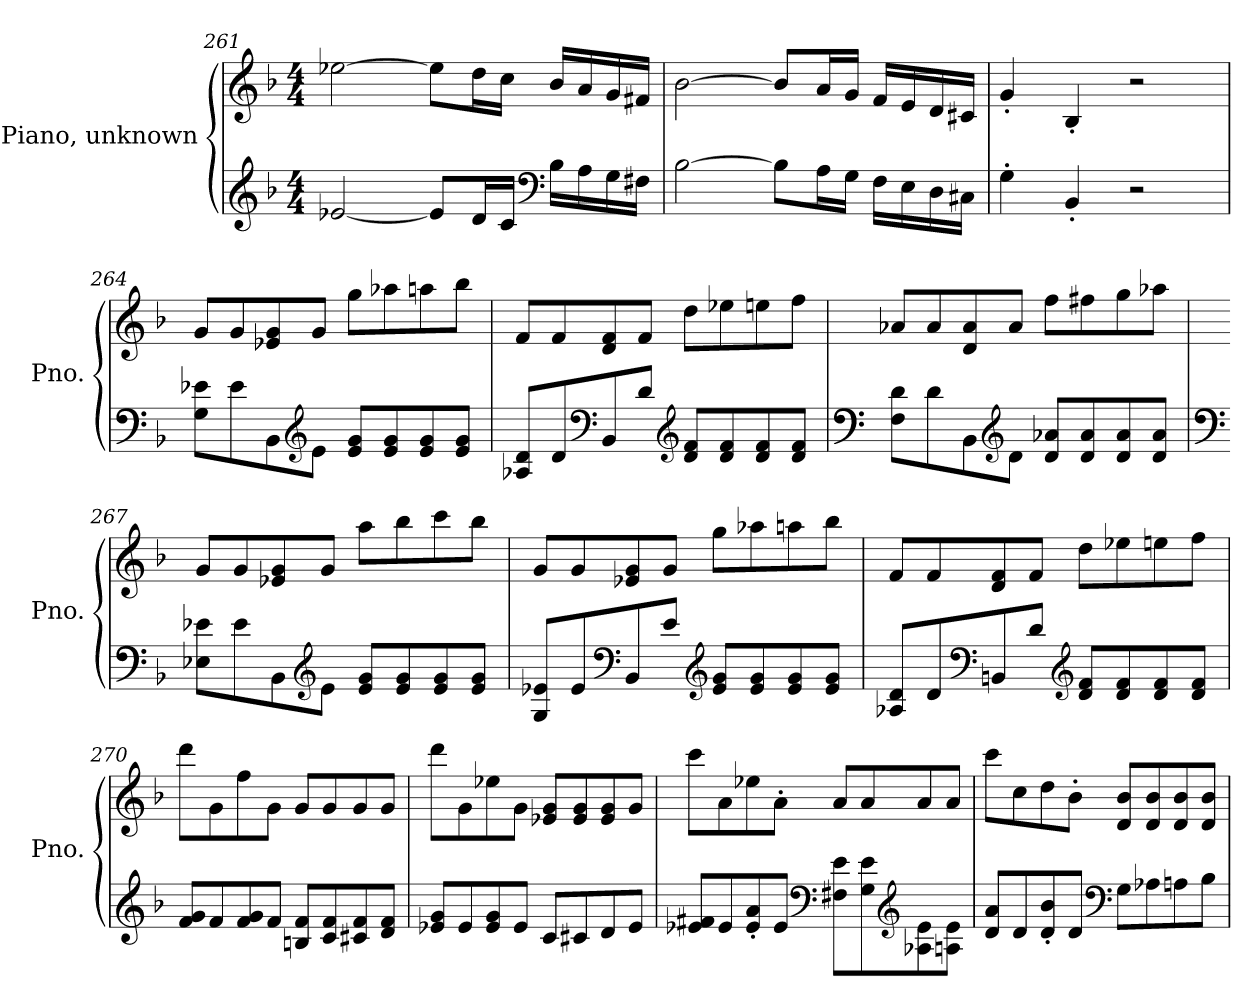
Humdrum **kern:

**kern	**kern
*part1	*part1
*staff2	*staff1
*I"Piano, unknown	*
*I'Pno.	*
!!LO:LB:g=z
*clefG2	*clefG2
*k[b-]	*k[b-]
*M4/4	*M4/4
=261	=261
[2e-X/	[2ee-X\
8e-/L]	8ee-\L]
16d/L	16dd\L
16c/JJ	16cc\JJ
*clefF4	*
16B-\LL	16b-/LL
16A\	16a/
16G\	16g/
16F#X\JJ	16f#X/JJ
=262	=262
[2B-\	[2b-\
8B-\L]	8b-/L]
16A\L	16a/L
16G\JJ	16g/JJ
16F\LL	16f/LL
16E\	16e/
16D\	16d/
16C#X\JJ	16c#X/JJ
=263	=263
4G'\	4g'/
4BB-'/	4B-'/
2r	2r
=264	=264
8G\ 8e-X\L	8g/L
8e-\	8g/
8BB-\	8e-X/ 8g/
*clefG2	*
8e-\J	8g/J
8e-/ 8g/L	8gg\L
8e-/ 8g/	8aa-X\
8e-/ 8g/	8aan\
8e-/ 8g/J	8bb-\J
!!LO:LB:g=z
=265	=265
8A-X/ 8d/L	8f/L
8d/	8f/
*clefF4	*
8BB-/	8d/ 8f/
8d/J	8f/J
*clefG2	*
8d/ 8f/L	8dd\L
8d/ 8f/	8ee-X\
8d/ 8f/	8een\
8d/ 8f/J	8ff\J
=266	=266
*clefF4	*
8F\ 8d\L	8a-X/L
8d\	8a-/
8BB-\	8d/ 8a-/
*clefG2	*
8d\J	8a-/J
8d/ 8a-X/L	8ff\L
8d/ 8a-/	8ff#X\
8d/ 8a-/	8gg\
8d/ 8a-/J	8aa-X\J
=267	=267
*clefF4	*
8E-X\ 8e-X\L	8g/L
8e-\	8g/
8BB-\	8e-X/ 8g/
*clefG2	*
8e-\J	8g/J
8e-/ 8g/L	8aa\L
8e-/ 8g/	8bb-\
8e-/ 8g/	8ccc\
8e-/ 8g/J	8bb-\J
!!LO:LB:g=z
=268	=268
8G/ 8e-X/L	8g/L
8e-/	8g/
*clefF4	*
8BB-/	8e-X/ 8g/
8e-/J	8g/J
*clefG2	*
8e-/ 8g/L	8gg\L
8e-/ 8g/	8aa-X\
8e-/ 8g/	8aan\
8e-/ 8g/J	8bb-\J
=269	=269
8A-X/ 8d/L	8f/L
8d/	8f/
*clefF4	*
8BBn/	8d/ 8f/
8d/J	8f/J
*clefG2	*
8d/ 8f/L	8dd\L
8d/ 8f/	8ee-X\
8d/ 8f/	8een\
8d/ 8f/J	8ff\J
=270	=270
8f/ 8g/L	8ddd\L
8f/	8g\
8f/ 8g/	8ff\
8f/J	8g\J
8Bn/ 8f/L	8g/L
8c/ 8f/	8g/
8c#X/ 8f/	8g/
8d/ 8f/J	8g/J
!!LO:PB:g=z
=271	=271
8e-X/ 8g/L	8ddd\L
8e-/	8g\
8e-/ 8g/	8ee-X\
8e-/J	8g\J
8c/L	8e-X/ 8g/L
8c#X/	8e-/ 8g/
8d/	8e-/ 8g/
8e-/J	8g/J
=272	=272
8e-X/ 8f#X/L	8ccc\L
8e-/	8a\
8e-/' 8a/'	8ee-X\
8e-/J	8a'\J
*clefF4	*
8F#X\ 8e-\L	8a/L
8G\ 8e-\	8a/
*clefG2	*
8A-X\ 8e-\	8a/
8An\ 8e-\J	8a/J
=273	=273
8d/ 8a/L	8ccc\L
8d/	8cc\
8d/' 8b-/'	8dd\
8d/J	8b-'\J
*clefF4	*
8G\L	8d/ 8b-/L
8A-X\	8d/ 8b-/
8An\	8d/ 8b-/
8B-\J	8d/ 8b-/J
=	=
*-	*-
